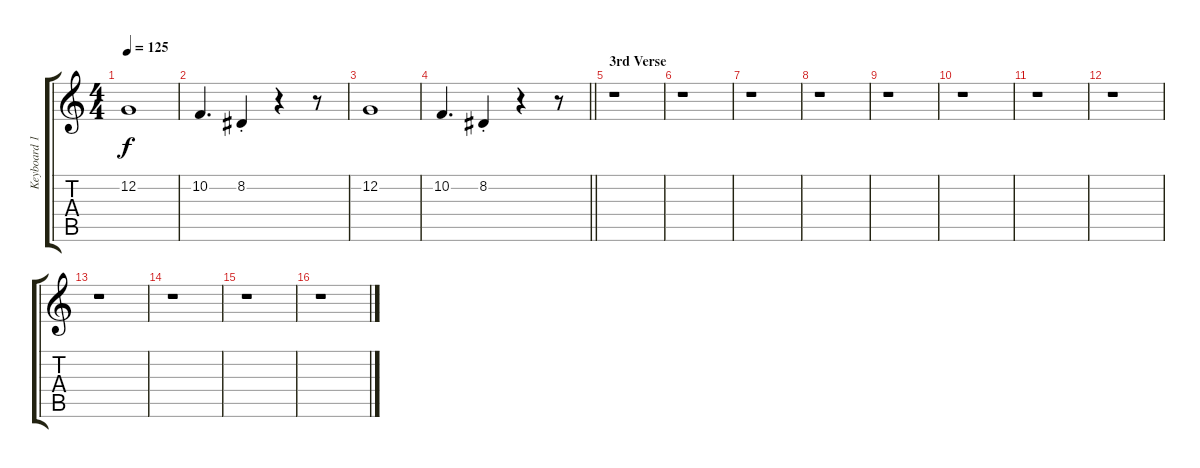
\track ("Keyboard 1" "Keyboard 1") {instrument choiraahs}
\staff {score tabs}
\tuning (C4 G3 Eb3 Bb2 F2 C2) {hide}
\ts (4 4)
\tempo 125
\clef g2
\ks c
12.2.1{dy f} |
10.2.4{d} 8.2{st}.4 r.4 r.8 |
12.2.1 |
\barLineRight lightlight
10.2.4{d} 8.2{st}.4 r.4 r.8 |
\section ("" "3rd Verse")
r.1 |
r.1 |
r.1 |
r.1 |
r.1 |
r.1 |
r.1 |
r.1 |
r.1 |
r.1 |
r.1 |
r.1
